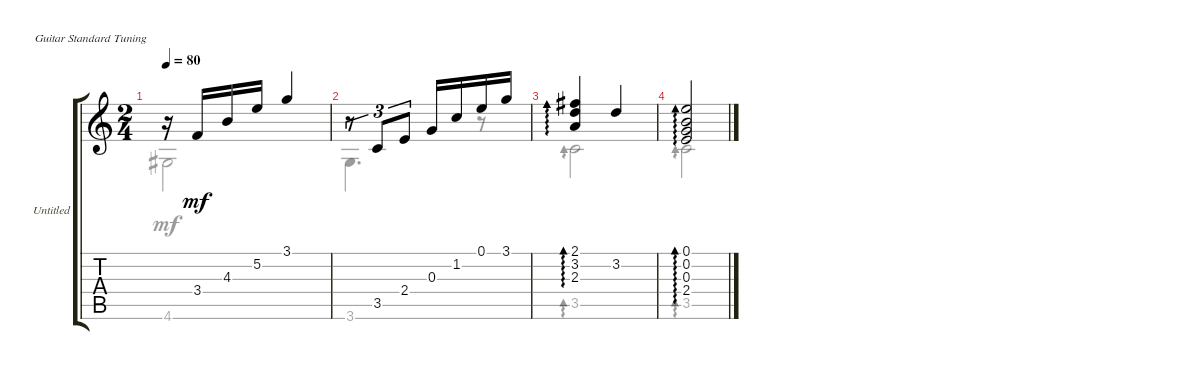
\bracketExtendMode groupsimilarinstruments
\firstSystemTrackNameOrientation horizontal
\otherSystemsTrackNameOrientation horizontal
\track ("Untitled" "Untitled") {instrument acousticguitarnylon}
\staff {score tabs}
\tuning (E4 B3 G3 D3 A2 E2)
\voice
\ts (2 4)
\tempo 80
\clef g2
\ks aminor
r.16{dy mf} 3.4.16 4.3.16 5.2.16 3.1.4 |
r.8{tu (3 2)} 3.5.8{tu (3 2)} 2.4.8{tu (3 2)} 0.3.16 1.2.16 0.1.16 3.1.16 |
(2.1 3.2 2.3).4{ad 0} 3.2.4 |
(0.1 0.2 0.3 2.4).2{ad 0}
\voice
\clef g2
\ottava regular
\simile none
\ks aminor
4.6.2{dy mf} |
3.6.4{d} r.8 |
3.5.2{ad 0} |
3.5.2{ad 0}
